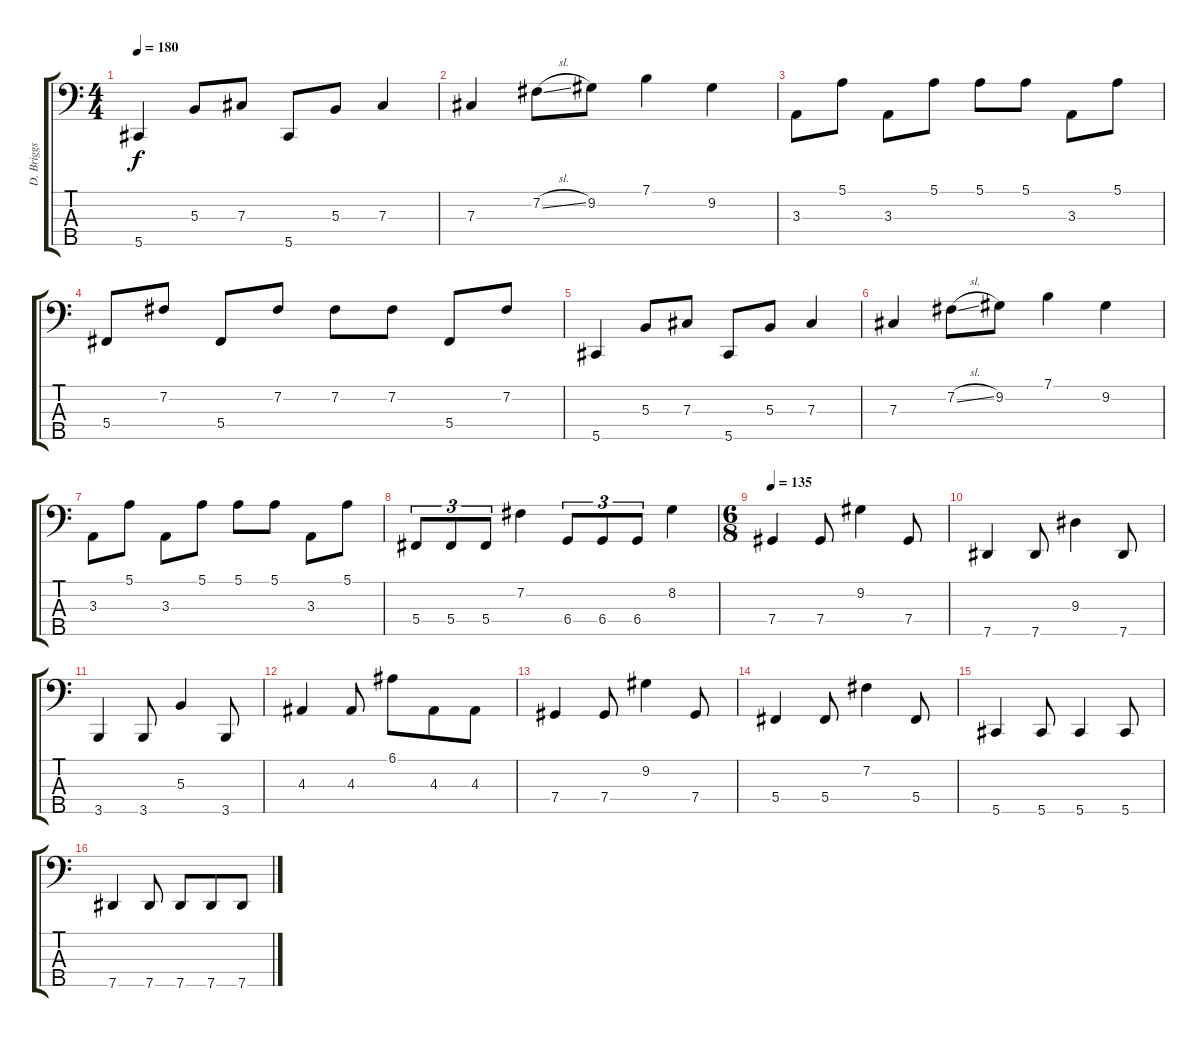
\track ("D. Briggs Bass" "D. Briggs ") {instrument electricbassfinger}
\staff {score tabs}
\tuning (E2 B1 Gb1 Db1 Ab0) {hide}
\ts (4 4)
\tempo 180
\clef f4
\ks c
5.5.4{dy f} 5.3.8 7.3.8 5.5.8 5.3.8 7.3.4 |
7.3.4 7.2{sl}.8 9.2.8 7.1.4 9.2.4 |
3.3.8 5.1.8 3.3.8 5.1.8 5.1.8 5.1.8 3.3.8 5.1.8 |
5.4.8 7.2.8 5.4.8 7.2.8 7.2.8 7.2.8 5.4.8 7.2.8 |
5.5.4 5.3.8 7.3.8 5.5.8 5.3.8 7.3.4 |
7.3.4 7.2{sl}.8 9.2.8 7.1.4 9.2.4 |
3.3.8 5.1.8 3.3.8 5.1.8 5.1.8 5.1.8 3.3.8 5.1.8 |
5.4.8{tu (3 2)} 5.4.8{tu (3 2)} 5.4.8{tu (3 2)} 7.2.4 6.4.8{tu (3 2)} 6.4.8{tu (3 2)} 6.4.8{tu (3 2)} 8.2.4 |
\ts (6 8)
\tempo 135
7.4.4 7.4.8 9.2.4 7.4.8 |
7.5.4 7.5.8 9.3.4 7.5.8 |
3.5.4 3.5.8 5.3.4 3.5.8 |
4.3.4 4.3.8 6.1.8 4.3.8 4.3.8 |
7.4.4 7.4.8 9.2.4 7.4.8 |
5.4.4 5.4.8 7.2.4 5.4.8 |
5.5.4 5.5.8 5.5.4 5.5.8 |
7.5.4 7.5.8 7.5.8 7.5.8 7.5.8
